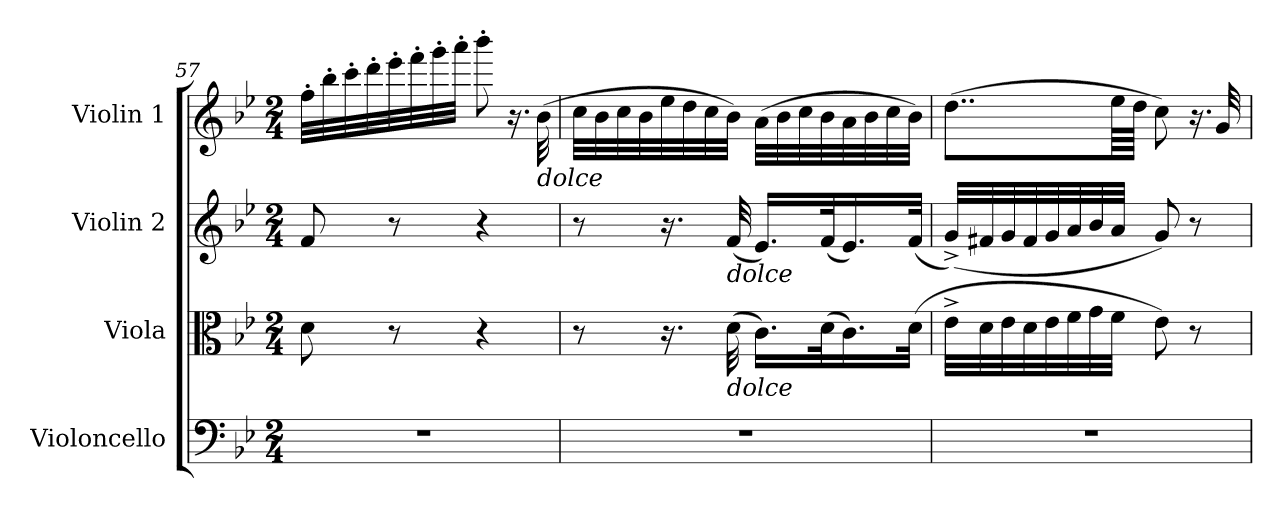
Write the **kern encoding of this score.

**kern	**kern	**kern	**kern
*part4	*part3	*part2	*part1
*staff4	*staff3	*staff2	*staff1
*I"Violoncello	*I"Viola	*I"Violin 2	*I"Violin 1
*I'Vc	*I'Vla	*I'Vln	*I'Vln
*clefF4	*clefC3	*clefG2	*clefG2
*k[b-e-]	*k[b-e-]	*k[b-e-]	*k[b-e-]
*M2/4	*M2/4	*M2/4	*M2/4
=57	=57	=57	=57
2r	8d\	8f/	32ff'\LLL
.	.	.	32bb-'\
.	.	.	32ccc'\
.	.	.	32ddd'\
.	8r	8r	32eee-'\
.	.	.	32fff'\
.	.	.	32ggg'\
.	.	.	32aaa'\JJJ
.	4r	4r	8bbb-'\
.	.	.	16.r
!	!	!	!LO:TX:b:i:t=dolce
.	.	.	(32b-\
!!LO:LB:g=z
=58	=58	=58	=58
2r	8r	8r	32cc\LLL
.	.	.	32b-\
.	.	.	32cc\
.	.	.	32b-\
.	16.r	16.r	32ee-\
.	.	.	32dd\
.	.	.	32cc\
!	!	!LO:TX:b:i:t=dolce	!
!	!LO:TX:b:i:t=dolce	!	!
.	(32d\	(32f/	32b-\JJJ)
.	16.c\LL)	16.e-/LL)	(32a\LLL
.	.	.	32b-\
.	.	.	32cc\
.	(32d\K	(32f/K	32b-\
.	16.c\)	16.e-/)	32a\
.	.	.	32b-\
.	.	.	32cc\
.	(32d\JJk	(32f/JJk	32b-\JJJ)
!!LO:LB:g=z
=59	=59	=59	=59
2r	32e-^\LLL	(32g^/LLL)	(8..dd\L
.	32d\	32f#X/	.
.	32e-\	32g/	.
.	32d\	32f#/	.
.	32e-\	32g/	.
.	32f\	32a/	.
.	32g\	32b-/	.
.	32f\JJJ	32a/JJJ	64ee-\LLL
.	.	.	64dd\JJJJ
.	8e-\)	8g/)	8cc\)
.	8r	8r	16.r
.	.	.	32g/
=	=	=	=
*-	*-	*-	*-
